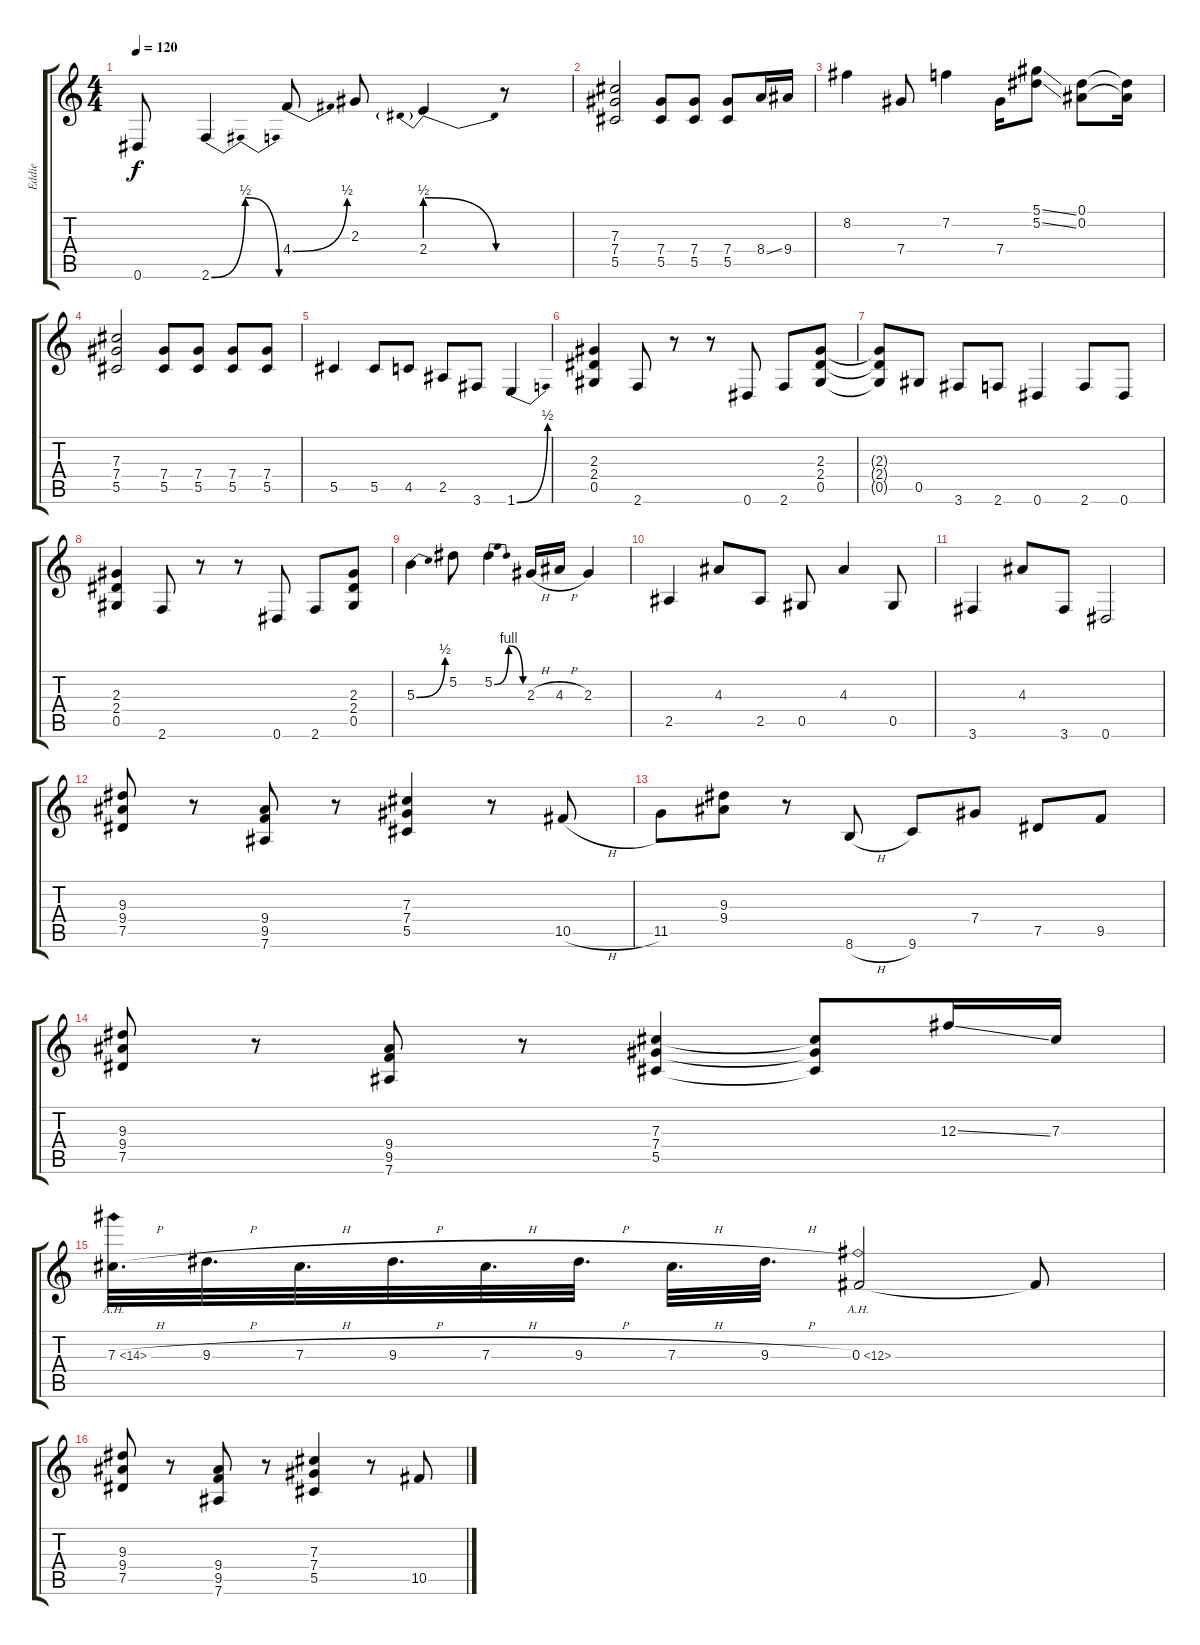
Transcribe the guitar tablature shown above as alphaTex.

\track ("Eddie" "Eddie") {instrument distortionguitar}
\staff {score tabs}
\tuning (Eb4 Bb3 Gb3 Db3 Ab2 Eb2) {hide}
\ts (4 4)
\tempo 120
\clef g2
\ks c
0.6.8{dy f} 2.6{be (bendrelease 0 0 30 2 30 2 60 0)}.4 4.4{be (bend 0 0 60 2)}.8 2.3.8 2.4{be (prebendrelease 0 2 60 0)}.4 r.8 |
(7.3 7.4 5.5).2 (7.4 5.5).8 (7.4 5.5).8 (7.4 5.5).8 8.4{ss}.16 9.4.16 |
8.2.4 7.4.8 7.2.4 7.4.16 (5.1{ss} 5.2{ss}).8 (0.1 0.2).8 (0.1{t} 0.2{t}).16 |
(7.3 7.4 5.5).2 (7.4 5.5).8 (7.4 5.5).8 (7.4 5.5).8 (7.4 5.5).8 |
5.5.4 5.5.8 4.5.8 2.5.8 3.6.8 1.6{be (bend 0 0 60 2)}.4 |
(2.3 2.4 0.5).4 2.6.8 r.8 r.8 0.6.8 2.6.8 (2.3 2.4 0.5).8 |
(2.3{t} 2.4{t} 0.5{t}).8 0.5.8 3.6.8 2.6.8 0.6.4 2.6.8 0.6.8 |
(2.3 2.4 0.5).4 2.6.8 r.8 r.8 0.6.8 2.6.8 (2.3 2.4 0.5).8 |
5.3{be (bend 0 0 60 2)}.4 5.2.8 5.2{be (bendrelease 0 0 30 4 30 4 60 0)}.4 2.3{h}.16 4.3{h}.16 2.3.4 |
2.5.4 4.3.8 2.5.8 0.5.8 4.3.4 0.5.8 |
3.6.4 4.3.8 3.6.8 0.6.2 |
(9.3 9.4 7.5).8 r.8 (9.4 9.5 7.6).8 r.8 (7.3 7.4 5.5).4 r.8 10.5{h}.8 |
11.5.8 (9.3 9.4).8 r.8 8.6{h}.8 9.6.8 7.4.8 7.5.8 9.5.8 |
(9.3 9.4 7.5).8 r.8 (9.4 9.5 7.6).8 r.8 (7.3 7.4 5.5).4 (7.3{t} 7.4{t} 5.5{t}).8 12.3{ss}.16 7.3.16 |
7.3{ah 7 h}.32{d} 9.3{h}.32{d} 7.3{h}.32{d} 9.3{h}.32{d} 7.3{h}.32{d} 9.3{h}.32{d} 7.3{h}.32{d} 9.3{h}.32{d} 0.3{ah 12}.2 0.3{t}.8 |
(9.3 9.4 7.5).8 r.8 (9.4 9.5 7.6).8 r.8 (7.3 7.4 5.5).4 r.8 10.5{h}.8
